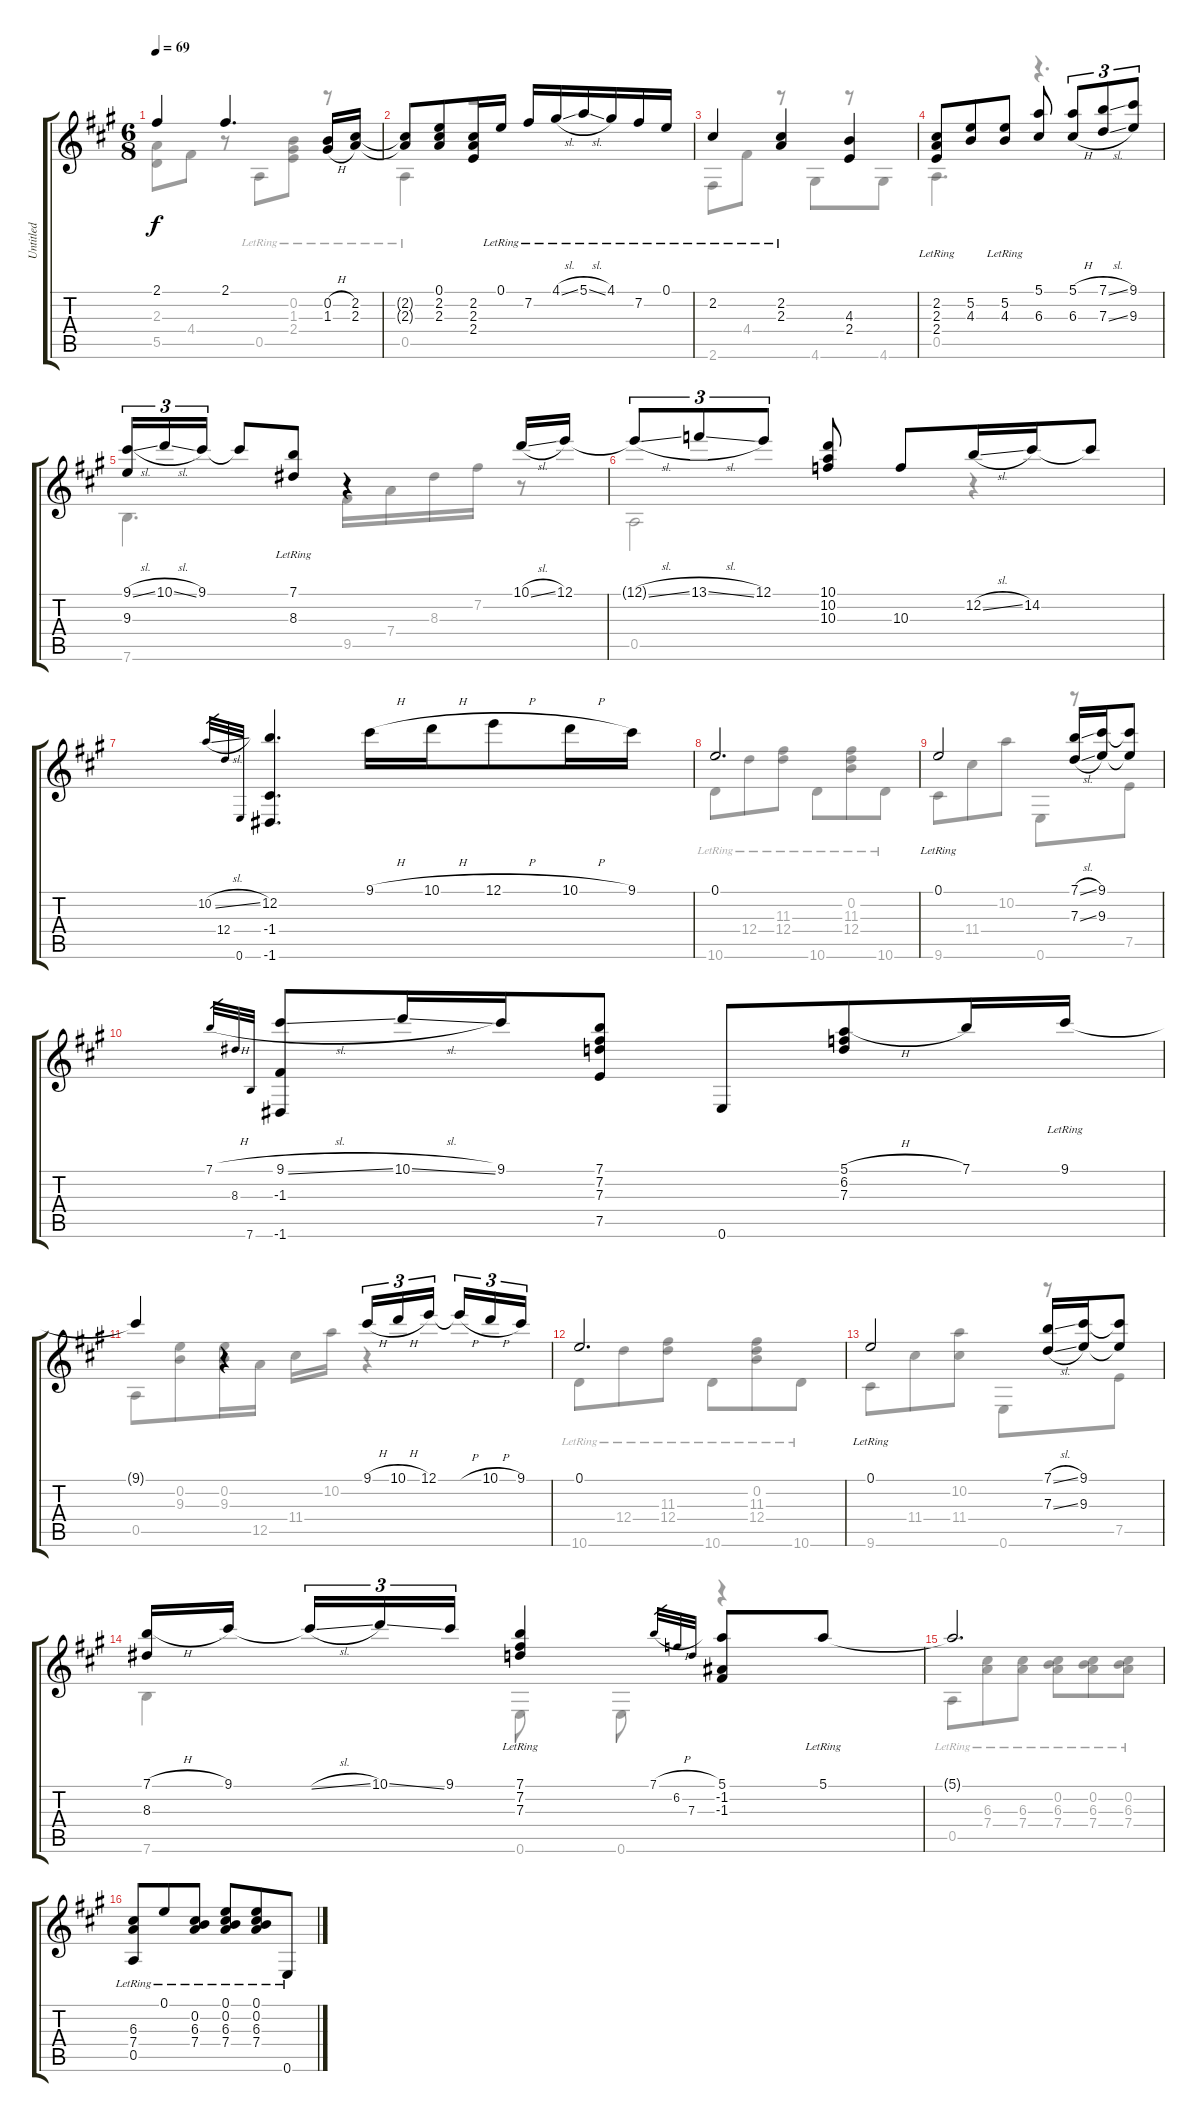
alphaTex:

\track ("Untitled" "Untitled") {instrument acousticguitarnylon}
\staff {score tabs}
\tuning (E4 B3 G3 D3 A2 E2) {hide}
\voice
\ts (6 8)
\tempo 69
\clef g2
\ks a
2.1{t}.4{dy f} 2.1.4{d} (0.2{h} 1.3{h}).16 (2.2 2.3).16 |
(2.2{t} 2.3{t}).8 (0.1 2.2 2.3).8 (2.2 2.3 2.4).16 0.1{lr}.16 7.2{lr}.16 4.1{sl lr}.16 5.1{sl lr}.16 4.1{lr}.16 7.2{lr}.16 0.1{lr}.16 |
2.2{lr}.4 (2.2{lr} 2.3{lr}).4 (4.3 2.4).4 |
(2.2{lr} 2.3{lr} 2.4{lr}).8 (5.2 4.3).8 (5.2{lr} 4.3{lr}).8 (5.1 6.3).8 (5.1{h} 6.3{h}).8{tu (3 2)} (7.1{sl} 7.3{sl}).8{tu (3 2)} (9.1 9.3).8{tu (3 2)} |
(9.1{sl} 9.3).16{tu (3 2)} 10.1{sl}.16{tu (3 2)} 9.1.16{tu (3 2)} 9.1{t}.8 (7.1{lr} 8.3{lr}).8 r.4 10.1{sl}.16 12.1.16 |
12.1{sl t}.8{tu (3 2)} 13.1{sl}.8{tu (3 2)} 12.1.8{tu (3 2)} (10.1 10.2 10.3).8 10.3.8 12.2{sl}.16 14.2.16 14.2{t}.8 |
10.2{sl}.32{gr} 12.4.32{gr} 0.6.32{gr} (12.2 -1.4 -1.6).4{d} 9.1{h}.16 10.1{h}.16 12.1{h}.8 10.1{h}.16 9.1.16 |
0.1.2{d} |
0.1{lr}.2 (7.1{sl} 7.3{sl}).16 (9.1 9.3).16 (9.1{t} 9.3{t}).8 |
7.1{h}.32{gr} 8.3.32{gr} 7.6.32{gr} (9.1{sl} -1.3 -1.6).8 10.1{sl}.16 9.1.16 (7.1 7.2 7.3 7.5).8 0.6.8 (5.1{h} 6.2 7.3).8 7.1.16 9.1{lr}.16 |
9.1{t}.4 r.4 9.1{h}.16{tu (3 2)} 10.1{h}.16{tu (3 2)} 12.1.16{tu (3 2) beam splitsecondary} 12.1{h t}.16{tu (3 2)} 10.1{h}.16{tu (3 2)} 9.1.16{tu (3 2)} |
0.1.2{d} |
0.1{lr}.2 (7.1{sl} 7.3{sl}).16 (9.1 9.3).16 (9.1{t} 9.3{t}).8 |
(7.1{h} 8.3).16 9.1.16{beam splitsecondary} 9.1{sl t}.16{tu (3 2)} 10.1{ss}.16{tu (3 2)} 9.1.16{tu (3 2)} (7.1{lr} 7.2{lr} 7.3{lr}).4 7.1{h}.32{gr} 6.2.32{gr} 7.3.32{gr} (5.1 -1.2 -1.3).8 5.1{lr}.8 |
5.1{t}.2{d} |
(6.3{lr} 7.4{lr} 0.5{lr}).8 0.1{lr}.8 (0.2{lr} 6.3{lr} 7.4{lr}).8 (0.1{lr} 0.2{lr} 6.3{lr} 7.4{lr}).8 (0.1{lr} 0.2{lr} 6.3{lr} 7.4{lr}).8 0.6{lr}.8
\voice
\clef g2
\ottava regular
\simile none
\ks a
(2.3 5.5).8{dy f} 4.4.8 r.8 0.5{lr}.8 (0.2{lr} 1.3{lr} 2.4{lr}).8 r.8 |
0.5{lr}.4 r.2 |
2.6.8 4.4.8 r.8 4.6.8 r.8 4.6.8 |
0.5.4{d} r.4{d} |
7.6.4{d} 9.5.16 7.4.16 8.3.16 7.2.16 r.8 |
0.5.2 r.4 |
|
10.6{lr}.8 12.4{lr}.8 (11.3{lr} 12.4{lr}).8 10.6{lr}.8 (0.2{lr} 11.3{lr} 12.4{lr}).8 10.6{lr}.8 |
9.6.8 11.4.8 10.2.8 0.6.8 r.8 7.5.8 |
|
0.5.8 (0.2 9.3).8 (0.2 9.3).16 12.5.16 11.4.16 10.2.16 r.4 |
10.6{lr}.8 12.4{lr}.8 (11.3{lr} 12.4{lr}).8 10.6{lr}.8 (0.2{lr} 11.3{lr} 12.4{lr}).8 10.6{lr}.8 |
9.6.8 11.4.8 (10.2 11.4).8 0.6.8 r.8 7.5.8 |
7.6.4 0.6.8 0.6.8 r.4 |
0.5{lr}.8 (6.3{lr} 7.4{lr}).8 (6.3{lr} 7.4{lr}).8 (0.2{lr} 6.3{lr} 7.4{lr}).8 (0.2{lr} 6.3{lr} 7.4{lr}).8 (0.2{lr} 6.3{lr} 7.4{lr}).8 |
